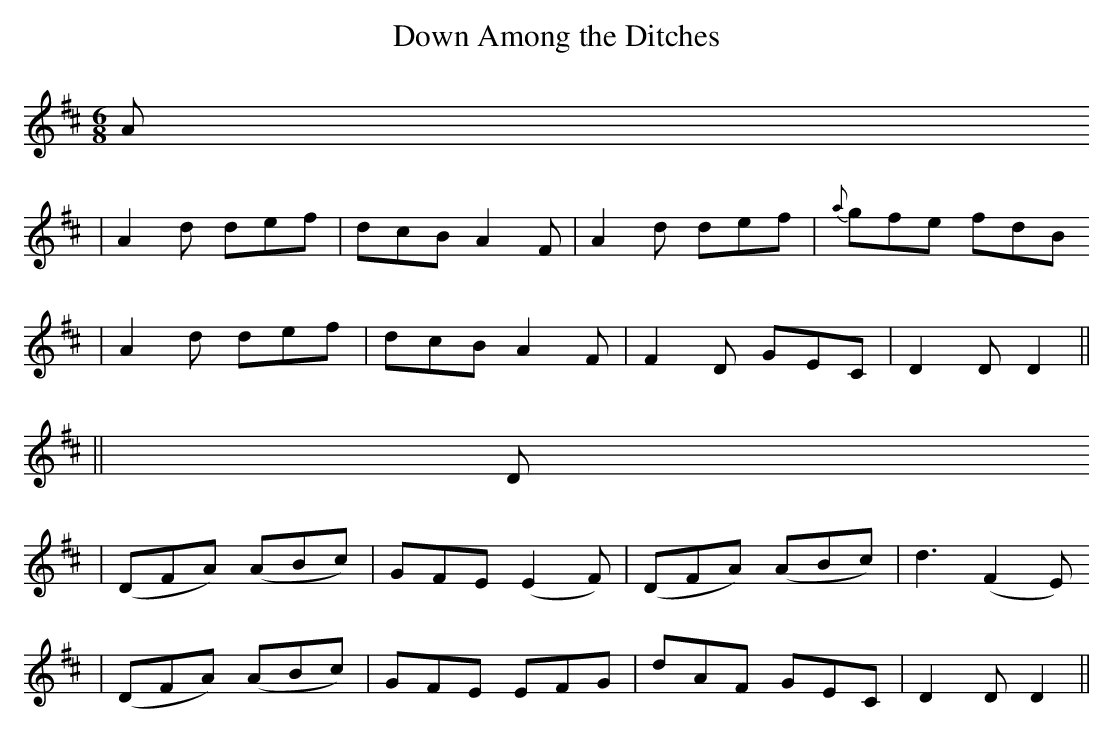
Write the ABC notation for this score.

X:1
T: Down Among the Ditches
M: 6/8
L: 1/8
K: D
A
| A2d def | dcB A2F | A2d def | {a}gfe fdB
| A2d def | dcB A2F | F2D GEC | D2D D2 ||
|| D
| (DFA) (ABc) | GFE (E2F) | (DFA) (ABc) | d3 (F2E)
| (DFA) (ABc) | GFE EFG | dAF GEC | D2D D2 ||
